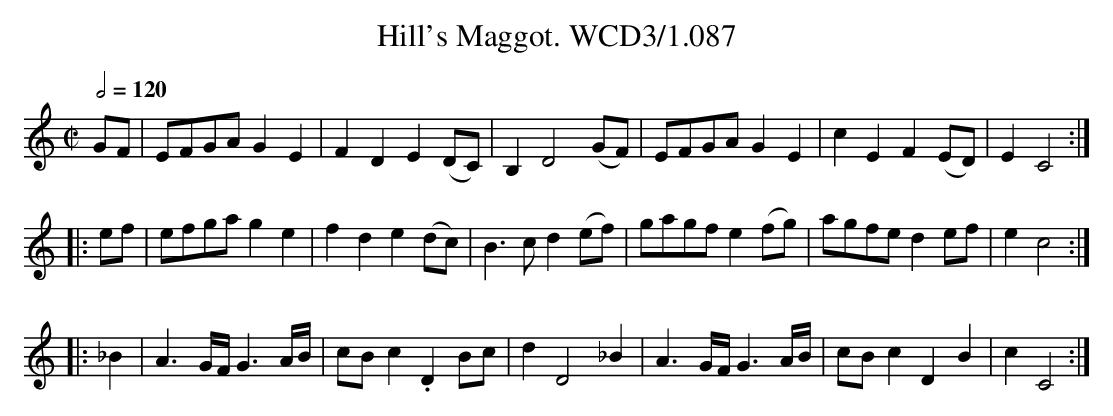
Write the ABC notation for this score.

X:1
T:Hill's Maggot. WCD3/1.087
M:C|
L:1/8
Q:1/2=120
K:C
GF|EFGA G2E2|F2D2 E2(DC)|B,2 D4(GF)|\
EFGA G2E2|c2E2 F2(ED)|E2C4:|
|:ef|efga g2e2|f2d2 e2(dc)|B3c d2(ef)|\
gagf e2(fg)|agfe d2ef|e2c4:|
|:_B2|A3G/F/ G3 A/B/|cBc2 .D2Bc|d2 D4 _B2|\
A3G/F/ G3 A/B/|cBc2 D2B2|c2 C4:|
